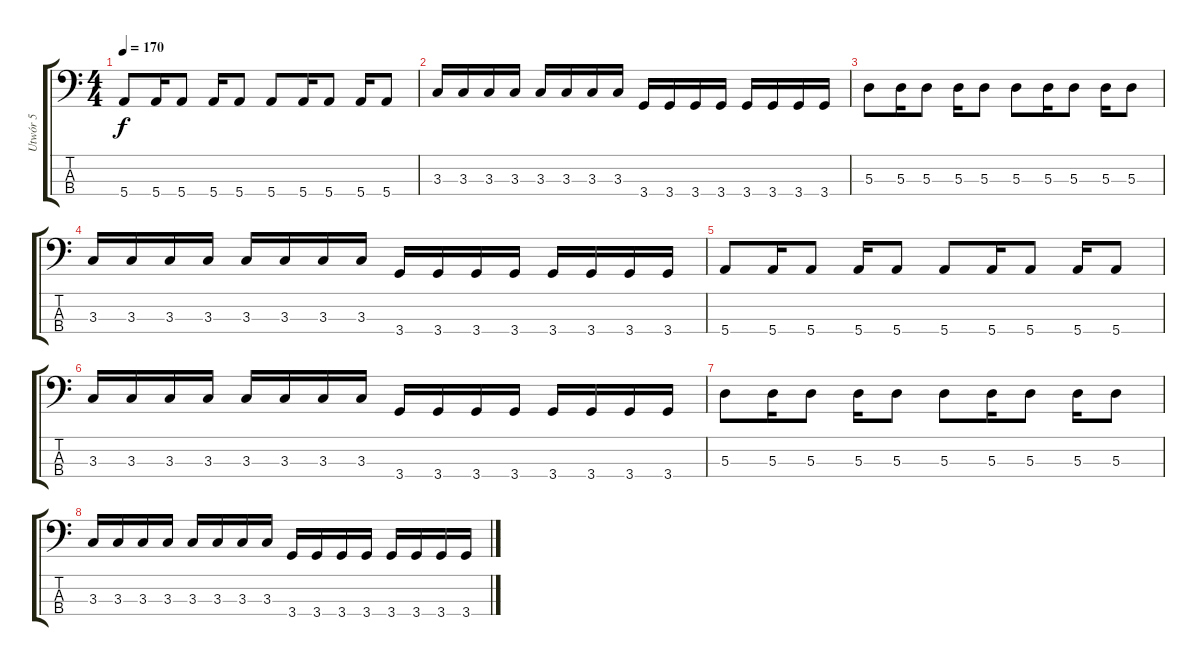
\track ("Utwór 5" "Utwór 5") {instrument electricbasspick}
\staff {score tabs}
\tuning (G2 D2 A1 E1) {hide}
\ts (4 4)
\tempo 170
\clef f4
\ks c
5.4.8{dy f} 5.4.16 5.4.8 5.4.16 5.4.8 5.4.8 5.4.16 5.4.8 5.4.16 5.4.8 |
3.3.16 3.3.16 3.3.16 3.3.16 3.3.16 3.3.16 3.3.16 3.3.16 3.4.16 3.4.16 3.4.16 3.4.16 3.4.16 3.4.16 3.4.16 3.4.16 |
5.3.8 5.3.16 5.3.8 5.3.16 5.3.8 5.3.8 5.3.16 5.3.8 5.3.16 5.3.8 |
3.3.16 3.3.16 3.3.16 3.3.16 3.3.16 3.3.16 3.3.16 3.3.16 3.4.16 3.4.16 3.4.16 3.4.16 3.4.16 3.4.16 3.4.16 3.4.16 |
5.4.8 5.4.16 5.4.8 5.4.16 5.4.8 5.4.8 5.4.16 5.4.8 5.4.16 5.4.8 |
3.3.16 3.3.16 3.3.16 3.3.16 3.3.16 3.3.16 3.3.16 3.3.16 3.4.16 3.4.16 3.4.16 3.4.16 3.4.16 3.4.16 3.4.16 3.4.16 |
5.3.8 5.3.16 5.3.8 5.3.16 5.3.8 5.3.8 5.3.16 5.3.8 5.3.16 5.3.8 |
3.3.16 3.3.16 3.3.16 3.3.16 3.3.16 3.3.16 3.3.16 3.3.16 3.4.16 3.4.16 3.4.16 3.4.16 3.4.16 3.4.16 3.4.16 3.4.16
